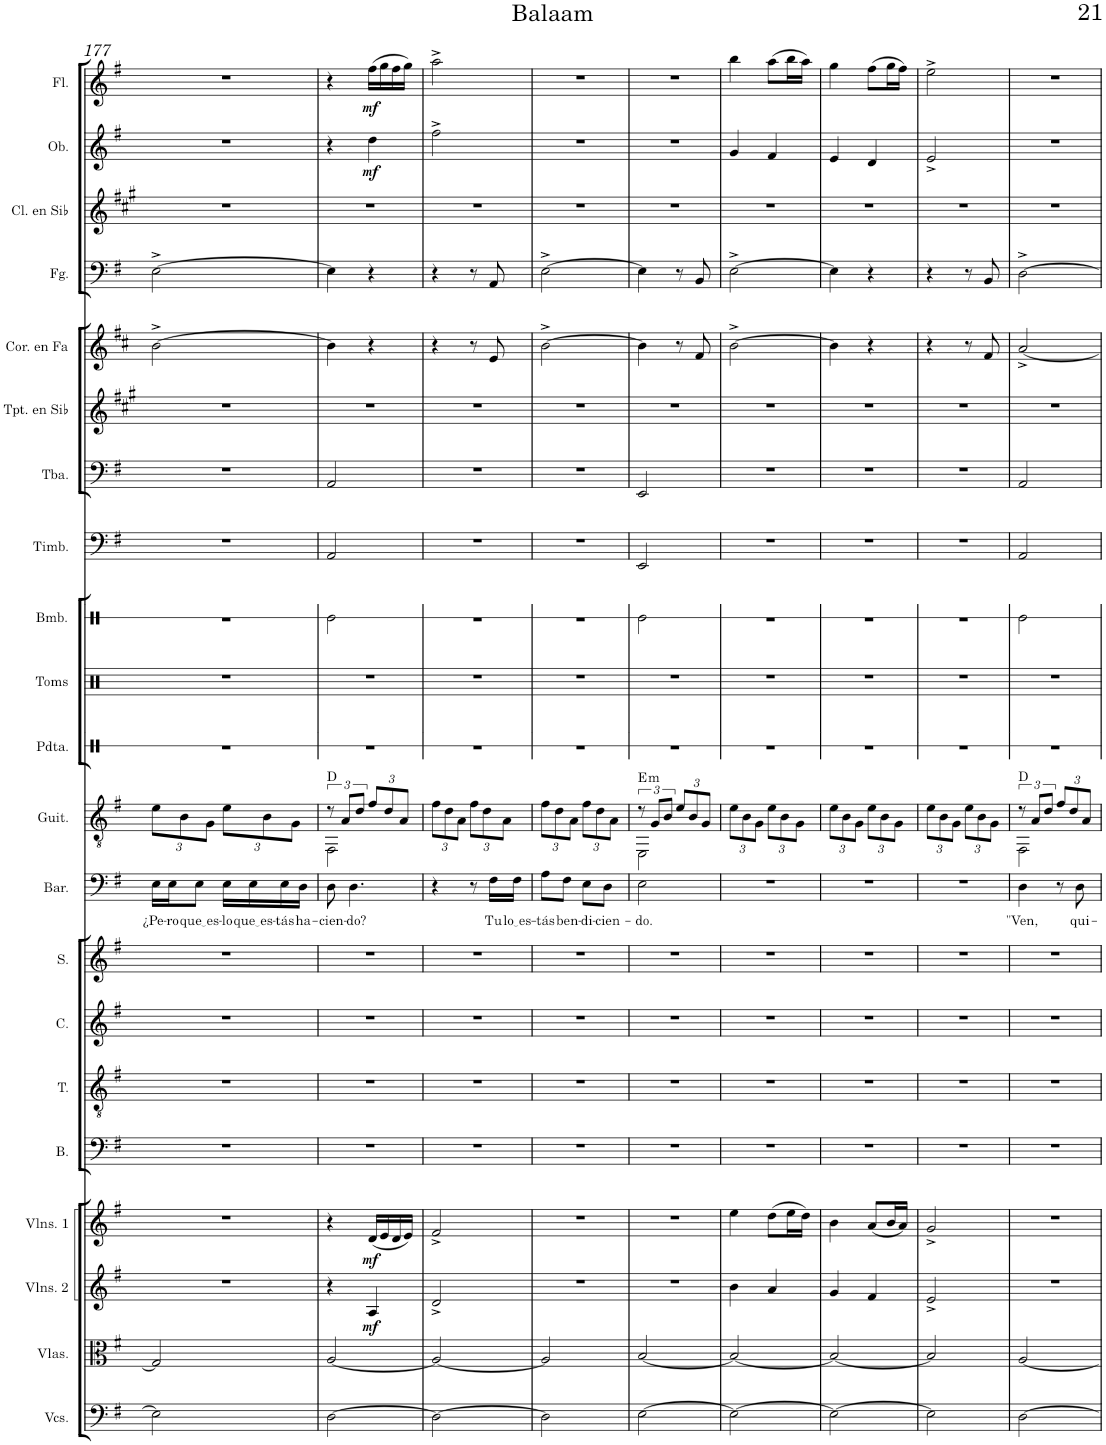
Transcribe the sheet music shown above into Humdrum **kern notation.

**kern	**kern	**kern	**dynam	**kern	**dynam	**kern	**kern	**kern	**kern	**kern	**text	**kern	**harte	**kern	**kern	**kern	**kern	**kern	**kern	**kern	**kern	**kern	**kern	**dynam	**kern	**dynam
*part21	*part20	*part19	*part19	*part18	*part18	*part17	*part16	*part15	*part14	*part13	*part13	*part12	*part12	*part11	*part10	*part9	*part8	*part7	*part6	*part5	*part4	*part3	*part2	*part2	*part1	*part1
*staff21	*staff20	*staff19	*staff19	*staff18	*staff18	*staff17	*staff16	*staff15	*staff14	*staff13	*staff13	*staff12	*	*staff11	*staff10	*staff9	*staff8	*staff7	*staff6	*staff5	*staff4	*staff3	*staff2	*staff2	*staff1	*staff1
*I"Violonchelos	*I"Violas	*I"Violines 2	*	*I"Violines 1	*	*I"Bajo	*I"Tenor	*I"Contralto	*I"Soprano	*I"Barítono	*	*I"Guitarra clásica	*	*I"Pandereta	*I"Toms	*I"Bombo	*I"Timbales	*I"Tuba	*I"Trompeta en Sib	*I"Trompa en Fa	*I"Fagot	*I"Clarinete en Sib	*I"Oboe	*	*I"Flauta	*
*I'Vcs.	*I'Vlas.	*I'Vlns. 2	*	*I'Vlns. 1	*	*I'B.	*I'T.	*I'C.	*I'S.	*I'Bar.	*	*I'Guit.	*	*I'Pdta.	*I'Toms	*I'Bmb.	*I'Timb.	*I'Tba.	*I'Tpt. en Sib	*	*I'Fg.	*I'Cl. en Sib	*I'Ob.	*	*I'Fl.	*
!!LO:PB:g=z
*clefF4	*clefC3	*clefG2	*	*clefG2	*	*clefF4	*clefGv2	*clefG2	*clefG2	*clefF4	*	*clefGv2	*	*clefX	*clefX	*clefX	*clefF4	*clefF4	*clefG2	*clefG2	*clefF4	*clefG2	*clefG2	*	*clefG2	*
*	*	*	*	*	*	*	*	*	*	*	*	*	*	*	*	*	*	*	*Trd1c2	*Trd4c7	*	*Trd1c2	*	*	*	*
*k[f#]	*k[f#]	*k[f#]	*	*k[f#]	*	*k[f#]	*k[f#]	*k[f#]	*k[f#]	*k[f#]	*	*k[f#]	*	*k[]	*k[]	*k[]	*k[f#]	*k[f#]	*k[f#c#g#]	*k[f#c#]	*k[f#]	*k[f#c#g#]	*k[f#]	*	*k[f#]	*
*M2/4	*M2/4	*M2/4	*	*M2/4	*	*M2/4	*M2/4	*M2/4	*M2/4	*M2/4	*	*M2/4	*	*M2/4	*M2/4	*M2/4	*M2/4	*M2/4	*M2/4	*M2/4	*M2/4	*M2/4	*M2/4	*	*M2/4	*
=177	=177	=177	=177	=177	=177	=177	=177	=177	=177	=177	=177	=177	=177	=177	=177	=177	=177	=177	=177	=177	=177	=177	=177	=177	=177	=177
!	!	!	!	!	!	!	!	!	!	!	!LO:LY:b	!	!	!	!	!	!	!	!	!	!	!	!	!	!	!
*	*	*	*	*	*	*	*	*	*	*	*	*Xbrackettup	*	*	*	*	*	*	*	*	*	*	*	*	*	*
2E\]	2G/]	2r	.	2r	.	2r	2r	2r	2r	16E\LL	-¿Pe-	12e\L	.	2r	2r	2r	2r	2r	2r	[2b^\	[2E^\	2r	2r	.	2r	.
!	!	!	!	!	!	!	!	!	!	!	!LO:LY:b	!	!	!	!	!	!	!	!	!	!	!	!	!	!	!
.	.	.	.	.	.	.	.	.	.	16E\J	-ro	.	.	.	.	.	.	.	.	.	.	.	.	.	.	.
.	.	.	.	.	.	.	.	.	.	.	.	12B\	.	.	.	.	.	.	.	.	.	.	.	.	.	.
!	!	!	!	!	!	!	!	!	!	!	!LO:LY:b	!	!	!	!	!	!	!	!	!	!	!	!	!	!	!
.	.	.	.	.	.	.	.	.	.	8E\J	que es	.	.	.	.	.	.	.	.	.	.	.	.	.	.	.
.	.	.	.	.	.	.	.	.	.	.	.	12G\J	.	.	.	.	.	.	.	.	.	.	.	.	.	.
!	!	!	!	!	!	!	!	!	!	!	!LO:LY:b	!	!	!	!	!	!	!	!	!	!	!	!	!	!	!
.	.	.	.	.	.	.	.	.	.	16E\LL	-lo	12e\L	.	.	.	.	.	.	.	.	.	.	.	.	.	.
!	!	!	!	!	!	!	!	!	!	!	!LO:LY:b	!	!	!	!	!	!	!	!	!	!	!	!	!	!	!
.	.	.	.	.	.	.	.	.	.	16E\	que es	.	.	.	.	.	.	.	.	.	.	.	.	.	.	.
.	.	.	.	.	.	.	.	.	.	.	.	12B\	.	.	.	.	.	.	.	.	.	.	.	.	.	.
!	!	!	!	!	!	!	!	!	!	!	!LO:LY:b	!	!	!	!	!	!	!	!	!	!	!	!	!	!	!
.	.	.	.	.	.	.	.	.	.	16E\	-tás	.	.	.	.	.	.	.	.	.	.	.	.	.	.	.
.	.	.	.	.	.	.	.	.	.	.	.	12G\J	.	.	.	.	.	.	.	.	.	.	.	.	.	.
!	!	!	!	!	!	!	!	!	!	!	!LO:LY:b	!	!	!	!	!	!	!	!	!	!	!	!	!	!	!
.	.	.	.	.	.	.	.	.	.	16D\JJ	ha-	.	.	.	.	.	.	.	.	.	.	.	.	.	.	.
=178	=178	=178	=178	=178	=178	=178	=178	=178	=178	=178	=178	=178	=178	=178	=178	=178	=178	=178	=178	=178	=178	=178	=178	=178	=178	=178
!	!	!	!	!	!	!	!	!	!	!	!LO:LY:b	!	!	!	!	!	!	!	!	!	!	!	!	!	!	!
*	*	*	*	*	*	*	*	*	*	*	*	*brackettup	*	*	*	*	*	*	*	*	*	*	*	*	*	*
*	*	*	*	*	*	*	*	*	*	*	*	*^	*	*	*	*	*	*	*	*	*	*	*	*	*	*
[2D\	[2A/	4r	.	4r	.	2r	2r	2r	2r	8D\	-cien-	12r	2FF#\	D:maj	2r	2r	2Re\	2AA/	2AA/	2r	4b\]	4E\]	2r	4r	.	4r	.
.	.	.	.	.	.	.	.	.	.	.	.	12A/L	.	.	.	.	.	.	.	.	.	.	.	.	.	.	.
!	!	!	!	!	!	!	!	!	!	!	!LO:LY:b	!	!	!	!	!	!	!	!	!	!	!	!	!	!	!	!
.	.	.	.	.	.	.	.	.	.	4.D\	-do?	.	.	.	.	.	.	.	.	.	.	.	.	.	.	.	.
.	.	.	.	.	.	.	.	.	.	.	.	12d/J	.	.	.	.	.	.	.	.	.	.	.	.	.	.	.
*	*	*	*	*	*	*	*	*	*	*	*	*Xbrackettup	*	*	*	*	*	*	*	*	*	*	*	*	*	*	*
!	!	!	!LO:DY:b	!	!LO:DY:b	!	!	!	!	!	!	!	!	!	!	!	!	!	!	!	!	!	!	!	!LO:DY:b	!	!LO:DY:b
.	.	4A/	mf	(16d/LL	mf	.	.	.	.	.	.	12f#/L	.	.	.	.	.	.	.	.	4r	4r	.	4dd\	mf	(16ff#\LL	mf
.	.	.	.	16e/	.	.	.	.	.	.	.	.	.	.	.	.	.	.	.	.	.	.	.	.	.	16gg\	.
.	.	.	.	.	.	.	.	.	.	.	.	12d/	.	.	.	.	.	.	.	.	.	.	.	.	.	.	.
.	.	.	.	16d/	.	.	.	.	.	.	.	.	.	.	.	.	.	.	.	.	.	.	.	.	.	16ff#\	.
.	.	.	.	.	.	.	.	.	.	.	.	12A/J	.	.	.	.	.	.	.	.	.	.	.	.	.	.	.
.	.	.	.	16e/JJ)	.	.	.	.	.	.	.	.	.	.	.	.	.	.	.	.	.	.	.	.	.	16gg\JJ)	.
*	*	*	*	*	*	*	*	*	*	*	*	*v	*v	*	*	*	*	*	*	*	*	*	*	*	*	*	*
=179	=179	=179	=179	=179	=179	=179	=179	=179	=179	=179	=179	=179	=179	=179	=179	=179	=179	=179	=179	=179	=179	=179	=179	=179	=179	=179
2D\_	2A/_	2d^/	.	2f#^/	.	2r	2r	2r	2r	4r	.	12f#\L	.	2r	2r	2r	2r	2r	2r	4r	4r	2r	2ff#^\	.	2aa^\	.
.	.	.	.	.	.	.	.	.	.	.	.	12d\	.	.	.	.	.	.	.	.	.	.	.	.	.	.
.	.	.	.	.	.	.	.	.	.	.	.	12A\J	.	.	.	.	.	.	.	.	.	.	.	.	.	.
.	.	.	.	.	.	.	.	.	.	8r	.	12f#\L	.	.	.	.	.	.	.	8r	8r	.	.	.	.	.
.	.	.	.	.	.	.	.	.	.	.	.	12d\	.	.	.	.	.	.	.	.	.	.	.	.	.	.
!	!	!	!	!	!	!	!	!	!	!	!LO:LY:b	!	!	!	!	!	!	!	!	!	!	!	!	!	!	!
.	.	.	.	.	.	.	.	.	.	16F#\LL	Tu	.	.	.	.	.	.	.	.	8e/	8AA/	.	.	.	.	.
.	.	.	.	.	.	.	.	.	.	.	.	12A\J	.	.	.	.	.	.	.	.	.	.	.	.	.	.
!	!	!	!	!	!	!	!	!	!	!	!LO:LY:b	!	!	!	!	!	!	!	!	!	!	!	!	!	!	!
.	.	.	.	.	.	.	.	.	.	16F#\JJ	lo es	.	.	.	.	.	.	.	.	.	.	.	.	.	.	.
=180	=180	=180	=180	=180	=180	=180	=180	=180	=180	=180	=180	=180	=180	=180	=180	=180	=180	=180	=180	=180	=180	=180	=180	=180	=180	=180
!	!	!	!	!	!	!	!	!	!	!	!LO:LY:b	!	!	!	!	!	!	!	!	!	!	!	!	!	!	!
2D\]	2A/]	2r	.	2r	.	2r	2r	2r	2r	8A\L	-tás	12f#\L	.	2r	2r	2r	2r	2r	2r	[2b^\	[2E^\	2r	2r	.	2r	.
.	.	.	.	.	.	.	.	.	.	.	.	12d\	.	.	.	.	.	.	.	.	.	.	.	.	.	.
!	!	!	!	!	!	!	!	!	!	!	!LO:LY:b	!	!	!	!	!	!	!	!	!	!	!	!	!	!	!
.	.	.	.	.	.	.	.	.	.	8F#\J	ben-	.	.	.	.	.	.	.	.	.	.	.	.	.	.	.
.	.	.	.	.	.	.	.	.	.	.	.	12A\J	.	.	.	.	.	.	.	.	.	.	.	.	.	.
!	!	!	!	!	!	!	!	!	!	!	!LO:LY:b	!	!	!	!	!	!	!	!	!	!	!	!	!	!	!
.	.	.	.	.	.	.	.	.	.	8E\L	-di-	12f#\L	.	.	.	.	.	.	.	.	.	.	.	.	.	.
.	.	.	.	.	.	.	.	.	.	.	.	12d\	.	.	.	.	.	.	.	.	.	.	.	.	.	.
!	!	!	!	!	!	!	!	!	!	!	!LO:LY:b	!	!	!	!	!	!	!	!	!	!	!	!	!	!	!
.	.	.	.	.	.	.	.	.	.	8D\J	-cien-	.	.	.	.	.	.	.	.	.	.	.	.	.	.	.
.	.	.	.	.	.	.	.	.	.	.	.	12A\J	.	.	.	.	.	.	.	.	.	.	.	.	.	.
=181	=181	=181	=181	=181	=181	=181	=181	=181	=181	=181	=181	=181	=181	=181	=181	=181	=181	=181	=181	=181	=181	=181	=181	=181	=181	=181
!	!	!	!	!	!	!	!	!	!	!	!LO:LY:b	!	!	!	!	!	!	!	!	!	!	!	!	!	!	!
*	*	*	*	*	*	*	*	*	*	*	*	*brackettup	*	*	*	*	*	*	*	*	*	*	*	*	*	*
*	*	*	*	*	*	*	*	*	*	*	*	*^	*	*	*	*	*	*	*	*	*	*	*	*	*	*
!	!	!	!	!	!	!	!	!	!	!	!	!	!	!LO:H:kt=m	!	!	!	!	!	!	!	!	!	!	!	!	!
[2E\	[2B/	2r	.	2r	.	2r	2r	2r	2r	2E\	-do.	12r	2EE\	E:min	2r	2r	2Re\	2EE/	2EE/	2r	4b\]	4E\]	2r	2r	.	2r	.
.	.	.	.	.	.	.	.	.	.	.	.	12G/L	.	.	.	.	.	.	.	.	.	.	.	.	.	.	.
.	.	.	.	.	.	.	.	.	.	.	.	12B/J	.	.	.	.	.	.	.	.	.	.	.	.	.	.	.
*	*	*	*	*	*	*	*	*	*	*	*	*Xbrackettup	*	*	*	*	*	*	*	*	*	*	*	*	*	*	*
.	.	.	.	.	.	.	.	.	.	.	.	12e/L	.	.	.	.	.	.	.	.	8r	8r	.	.	.	.	.
.	.	.	.	.	.	.	.	.	.	.	.	12B/	.	.	.	.	.	.	.	.	.	.	.	.	.	.	.
.	.	.	.	.	.	.	.	.	.	.	.	.	.	.	.	.	.	.	.	.	8f#/	8BB/	.	.	.	.	.
.	.	.	.	.	.	.	.	.	.	.	.	12G/J	.	.	.	.	.	.	.	.	.	.	.	.	.	.	.
*	*	*	*	*	*	*	*	*	*	*	*	*v	*v	*	*	*	*	*	*	*	*	*	*	*	*	*	*
=182	=182	=182	=182	=182	=182	=182	=182	=182	=182	=182	=182	=182	=182	=182	=182	=182	=182	=182	=182	=182	=182	=182	=182	=182	=182	=182
2E\_	2B/_	4b\	.	4ee\	.	2r	2r	2r	2r	2r	.	12e\L	.	2r	2r	2r	2r	2r	2r	[2b^\	[2E^\	2r	4g/	.	4bb\	.
.	.	.	.	.	.	.	.	.	.	.	.	12B\	.	.	.	.	.	.	.	.	.	.	.	.	.	.
.	.	.	.	.	.	.	.	.	.	.	.	12G\J	.	.	.	.	.	.	.	.	.	.	.	.	.	.
.	.	4a/	.	(8dd\L	.	.	.	.	.	.	.	12e\L	.	.	.	.	.	.	.	.	.	.	4f#/	.	(8aa\L	.
.	.	.	.	.	.	.	.	.	.	.	.	12B\	.	.	.	.	.	.	.	.	.	.	.	.	.	.
.	.	.	.	16ee\L	.	.	.	.	.	.	.	.	.	.	.	.	.	.	.	.	.	.	.	.	16bb\L	.
.	.	.	.	.	.	.	.	.	.	.	.	12G\J	.	.	.	.	.	.	.	.	.	.	.	.	.	.
.	.	.	.	16dd\JJ)	.	.	.	.	.	.	.	.	.	.	.	.	.	.	.	.	.	.	.	.	16aa\JJ)	.
=183	=183	=183	=183	=183	=183	=183	=183	=183	=183	=183	=183	=183	=183	=183	=183	=183	=183	=183	=183	=183	=183	=183	=183	=183	=183	=183
2E\_	2B/_	4g/	.	4b\	.	2r	2r	2r	2r	2r	.	12e\L	.	2r	2r	2r	2r	2r	2r	4b\]	4E\]	2r	4e/	.	4gg\	.
.	.	.	.	.	.	.	.	.	.	.	.	12B\	.	.	.	.	.	.	.	.	.	.	.	.	.	.
.	.	.	.	.	.	.	.	.	.	.	.	12G\J	.	.	.	.	.	.	.	.	.	.	.	.	.	.
.	.	4f#/	.	(8a/L	.	.	.	.	.	.	.	12e\L	.	.	.	.	.	.	.	4r	4r	.	4d/	.	(8ff#\L	.
.	.	.	.	.	.	.	.	.	.	.	.	12B\	.	.	.	.	.	.	.	.	.	.	.	.	.	.
.	.	.	.	16b/L	.	.	.	.	.	.	.	.	.	.	.	.	.	.	.	.	.	.	.	.	16gg\L	.
.	.	.	.	.	.	.	.	.	.	.	.	12G\J	.	.	.	.	.	.	.	.	.	.	.	.	.	.
.	.	.	.	16a/JJ)	.	.	.	.	.	.	.	.	.	.	.	.	.	.	.	.	.	.	.	.	16ff#\JJ)	.
=184	=184	=184	=184	=184	=184	=184	=184	=184	=184	=184	=184	=184	=184	=184	=184	=184	=184	=184	=184	=184	=184	=184	=184	=184	=184	=184
2E\]	2B/]	2e^/	.	2g^/	.	2r	2r	2r	2r	2r	.	12e\L	.	2r	2r	2r	2r	2r	2r	4r	4r	2r	2e^/	.	2ee^\	.
.	.	.	.	.	.	.	.	.	.	.	.	12B\	.	.	.	.	.	.	.	.	.	.	.	.	.	.
.	.	.	.	.	.	.	.	.	.	.	.	12G\J	.	.	.	.	.	.	.	.	.	.	.	.	.	.
.	.	.	.	.	.	.	.	.	.	.	.	12e\L	.	.	.	.	.	.	.	8r	8r	.	.	.	.	.
.	.	.	.	.	.	.	.	.	.	.	.	12B\	.	.	.	.	.	.	.	.	.	.	.	.	.	.
.	.	.	.	.	.	.	.	.	.	.	.	.	.	.	.	.	.	.	.	8f#/	8BB/	.	.	.	.	.
.	.	.	.	.	.	.	.	.	.	.	.	12G\J	.	.	.	.	.	.	.	.	.	.	.	.	.	.
=185	=185	=185	=185	=185	=185	=185	=185	=185	=185	=185	=185	=185	=185	=185	=185	=185	=185	=185	=185	=185	=185	=185	=185	=185	=185	=185
!	!	!	!	!	!	!	!	!	!	!	!LO:LY:b	!	!	!	!	!	!	!	!	!	!	!	!	!	!	!
*	*	*	*	*	*	*	*	*	*	*	*	*brackettup	*	*	*	*	*	*	*	*	*	*	*	*	*	*
*	*	*	*	*	*	*	*	*	*	*	*	*^	*	*	*	*	*	*	*	*	*	*	*	*	*	*
[2D\	[2A/	2r	.	2r	.	2r	2r	2r	2r	4D\	"Ven,	12r	2FF#\	D:maj	2r	2r	2Re\	2AA/	2AA/	2r	[2a^/	[2D^\	2r	2r	.	2r	.
.	.	.	.	.	.	.	.	.	.	.	.	12A/L	.	.	.	.	.	.	.	.	.	.	.	.	.	.	.
.	.	.	.	.	.	.	.	.	.	.	.	12d/J	.	.	.	.	.	.	.	.	.	.	.	.	.	.	.
*	*	*	*	*	*	*	*	*	*	*	*	*Xbrackettup	*	*	*	*	*	*	*	*	*	*	*	*	*	*	*
.	.	.	.	.	.	.	.	.	.	8r	.	12f#/L	.	.	.	.	.	.	.	.	.	.	.	.	.	.	.
.	.	.	.	.	.	.	.	.	.	.	.	12d/	.	.	.	.	.	.	.	.	.	.	.	.	.	.	.
!	!	!	!	!	!	!	!	!	!	!	!LO:LY:b	!	!	!	!	!	!	!	!	!	!	!	!	!	!	!	!
.	.	.	.	.	.	.	.	.	.	8D\	-qui-	.	.	.	.	.	.	.	.	.	.	.	.	.	.	.	.
.	.	.	.	.	.	.	.	.	.	.	.	12A/J	.	.	.	.	.	.	.	.	.	.	.	.	.	.	.
*	*	*	*	*	*	*	*	*	*	*	*	*v	*v	*	*	*	*	*	*	*	*	*	*	*	*	*	*
=	=	=	=	=	=	=	=	=	=	=	=	=	=	=	=	=	=	=	=	=	=	=	=	=	=	=
*-	*-	*-	*-	*-	*-	*-	*-	*-	*-	*-	*-	*-	*-	*-	*-	*-	*-	*-	*-	*-	*-	*-	*-	*-	*-	*-
